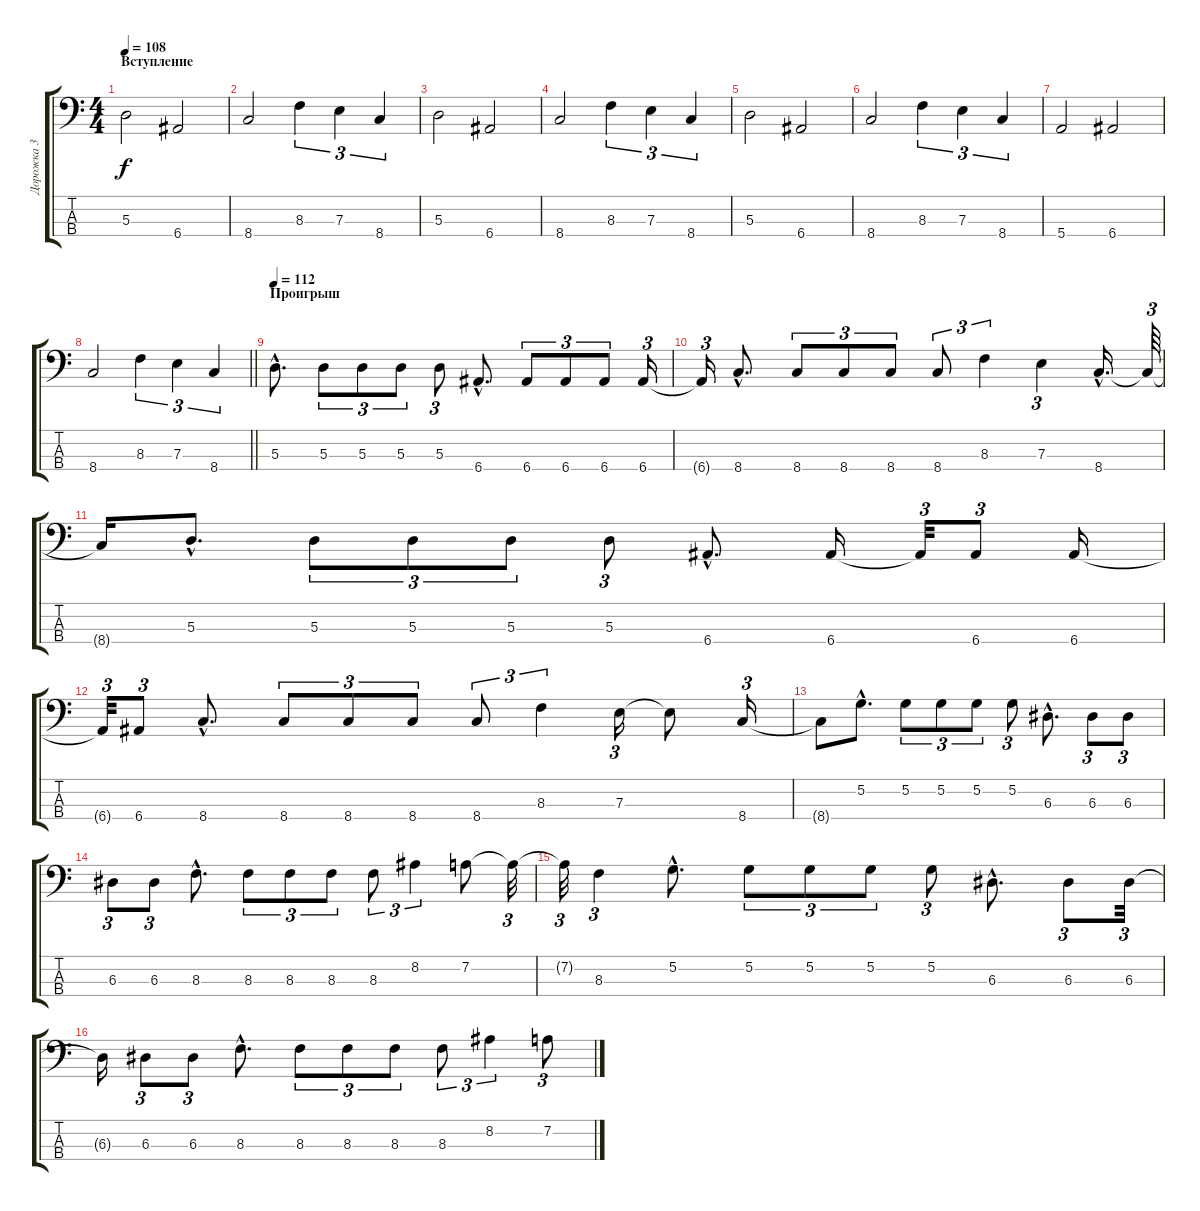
\track ("Дорожка 3" "Дорожка 3") {instrument electricbassfinger}
\staff {score tabs}
\tuning (G2 D2 A1 E1) {hide}
\ts (4 4)
\section ("" "Вступление")
\tempo 108
\clef f4
\ks c
5.3.2{dy f instrument electricbassfinger} 6.4.2 |
8.4.2 8.3.4{tu (3 2)} 7.3.4{tu (3 2)} 8.4.4{tu (3 2)} |
5.3.2 6.4.2 |
8.4.2 8.3.4{tu (3 2)} 7.3.4{tu (3 2)} 8.4.4{tu (3 2)} |
5.3.2 6.4.2 |
8.4.2 8.3.4{tu (3 2)} 7.3.4{tu (3 2)} 8.4.4{tu (3 2)} |
5.4.2 6.4.2 |
\barLineRight lightlight
8.4.2 8.3.4{tu (3 2)} 7.3.4{tu (3 2)} 8.4.4{tu (3 2)} |
\section ("" "Проигрыш")
\tempo 112
5.3{hac}.8{d} 5.3.8{tu (3 2)} 5.3.8{tu (3 2)} 5.3.8{tu (3 2)} 5.3.8{tu (3 2)} 6.4{hac}.8{d} 6.4.8{tu (3 2)} 6.4.8{tu (3 2)} 6.4.8{tu (3 2)} 6.4.16{tu (3 2)} |
6.4{t}.16{tu (3 2)} 8.4{hac}.8{d} 8.4.8{tu (3 2)} 8.4.8{tu (3 2)} 8.4.8{tu (3 2)} 8.4.8{tu (3 2)} 8.3.4{tu (3 2)} 7.3.4{tu (3 2)} 8.4{hac}.16{d} 8.4{t}.64{tu (3 2)} |
8.4{t}.16 5.3{hac}.8{d} 5.3.8{tu (3 2)} 5.3.8{tu (3 2)} 5.3.8{tu (3 2)} 5.3.8{tu (3 2)} 6.4{hac}.8{d} 6.4.16 6.4{t}.32{tu (3 2)} 6.4.8{tu (3 2)} 6.4.16 |
6.4{t}.32{tu (3 2)} 6.4.8{tu (3 2)} 8.4{hac}.8{d} 8.4.8{tu (3 2)} 8.4.8{tu (3 2)} 8.4.8{tu (3 2)} 8.4.8{tu (3 2)} 8.3.4{tu (3 2)} 7.3.16{tu (3 2)} 7.3{t}.8 8.4.16{tu (3 2)} |
8.4{t}.8 5.2{hac}.8{d} 5.2.8{tu (3 2)} 5.2.8{tu (3 2)} 5.2.8{tu (3 2)} 5.2.8{tu (3 2)} 6.3{hac}.8{d} 6.3.8{tu (3 2)} 6.3.8{tu (3 2)} |
6.3.8{tu (3 2)} 6.3.8{tu (3 2)} 8.3{hac}.8{d} 8.3.8{tu (3 2)} 8.3.8{tu (3 2)} 8.3.8{tu (3 2)} 8.3.8{tu (3 2)} 8.2.4{tu (3 2)} 7.2.8 7.2{t}.32{tu (3 2)} |
7.2{t}.32{tu (3 2)} 8.3.4{tu (3 2)} 5.2{hac}.8{d} 5.2.8{tu (3 2)} 5.2.8{tu (3 2)} 5.2.8{tu (3 2)} 5.2.8{tu (3 2)} 6.3{hac}.8{d} 6.3.8{tu (3 2)} 6.3.32{tu (3 2)} |
6.3{t}.16 6.3.8{tu (3 2)} 6.3.8{tu (3 2)} 8.3{hac}.8{d} 8.3.8{tu (3 2)} 8.3.8{tu (3 2)} 8.3.8{tu (3 2)} 8.3.8{tu (3 2)} 8.2.4{tu (3 2)} 7.2.8{tu (3 2)}
